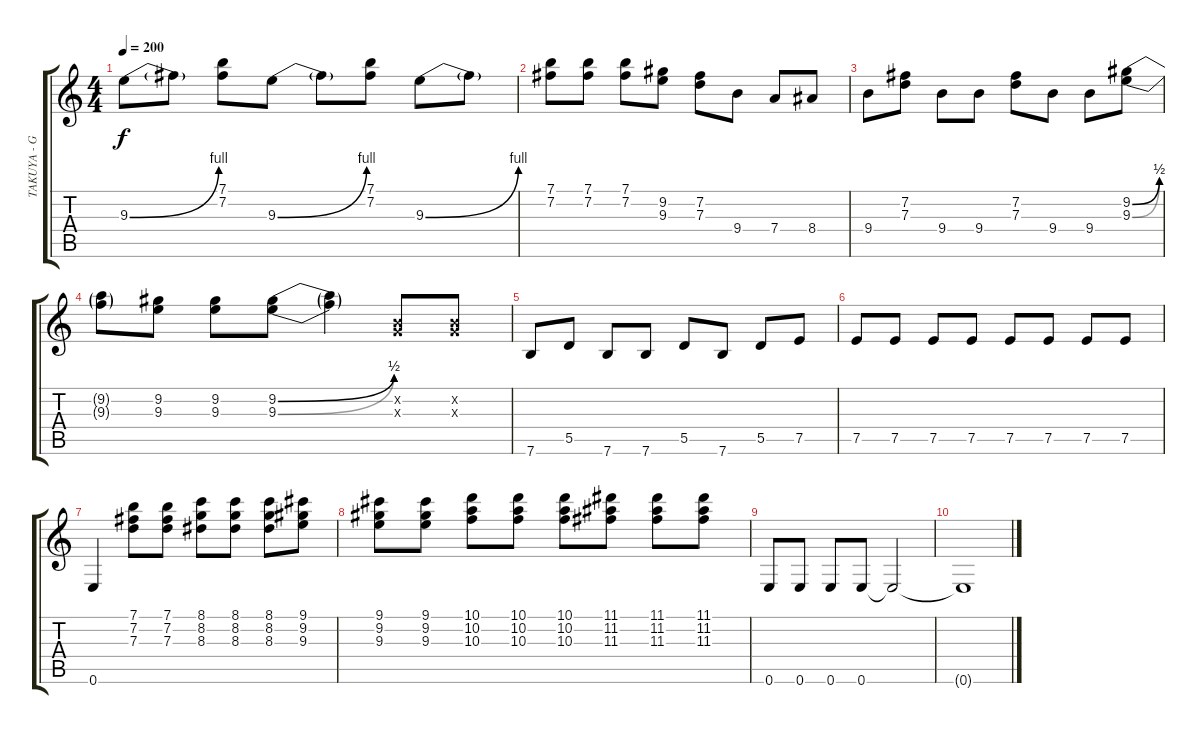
\track ("TAKUYA - Guitar 2" "TAKUYA - G") {instrument overdrivenguitar}
\staff {score tabs}
\tuning (E4 B3 G3 D3 A2 E2) {hide}
\ts (4 4)
\tempo 200
\clef g2
\ks c
9.3{be (bend 0 0 60 4)}.8{dy f} 9.3{t}.8 (7.1 7.2).8 9.3{be (bend 0 0 60 4)}.8 9.3{t}.8 (7.1 7.2).8 9.3{be (bend 0 0 60 4)}.8 9.3{t}.8 |
(7.1 7.2).8 (7.1 7.2).8 (7.1 7.2).8 (9.2 9.3).8 (7.2 7.3).8 9.4.8 7.4.8 8.4.8 |
9.4.8 (7.2 7.3).8 9.4.8 9.4.8 (7.2 7.3).8 9.4.8 9.4.8 (9.2{be (bend 0 0 60 2)} 9.3{be (bend 0 0 60 2)}).8 |
(9.2{t} 9.3{t}).8 (9.2 9.3).8 (9.2 9.3).8 (9.2{be (bend 0 0 60 2)} 9.3{be (bend 0 0 60 2)}).8 (9.2{t} 9.3{t}).4 (0.2{x} 0.3{x}).8 (0.2{x} 0.3{x}).8 |
7.6.8 5.5.8 7.6.8 7.6.8 5.5.8 7.6.8 5.5.8 7.5.8 |
7.5.8 7.5.8 7.5.8 7.5.8 7.5.8 7.5.8 7.5.8 7.5.8 |
0.6.4 (7.1 7.2 7.3).8 (7.1 7.2 7.3).8 (8.1 8.2 8.3).8 (8.1 8.2 8.3).8 (8.1 8.2 8.3).8 (9.1 9.2 9.3).8 |
(9.1 9.2 9.3).8 (9.1 9.2 9.3).8 (10.1 10.2 10.3).8 (10.1 10.2 10.3).8 (10.1 10.2 10.3).8 (11.1 11.2 11.3).8 (11.1 11.2 11.3).8 (11.1 11.2 11.3).8 |
0.6.8 0.6.8 0.6.8 0.6.8 0.6{t}.2 |
0.6{t}.1
